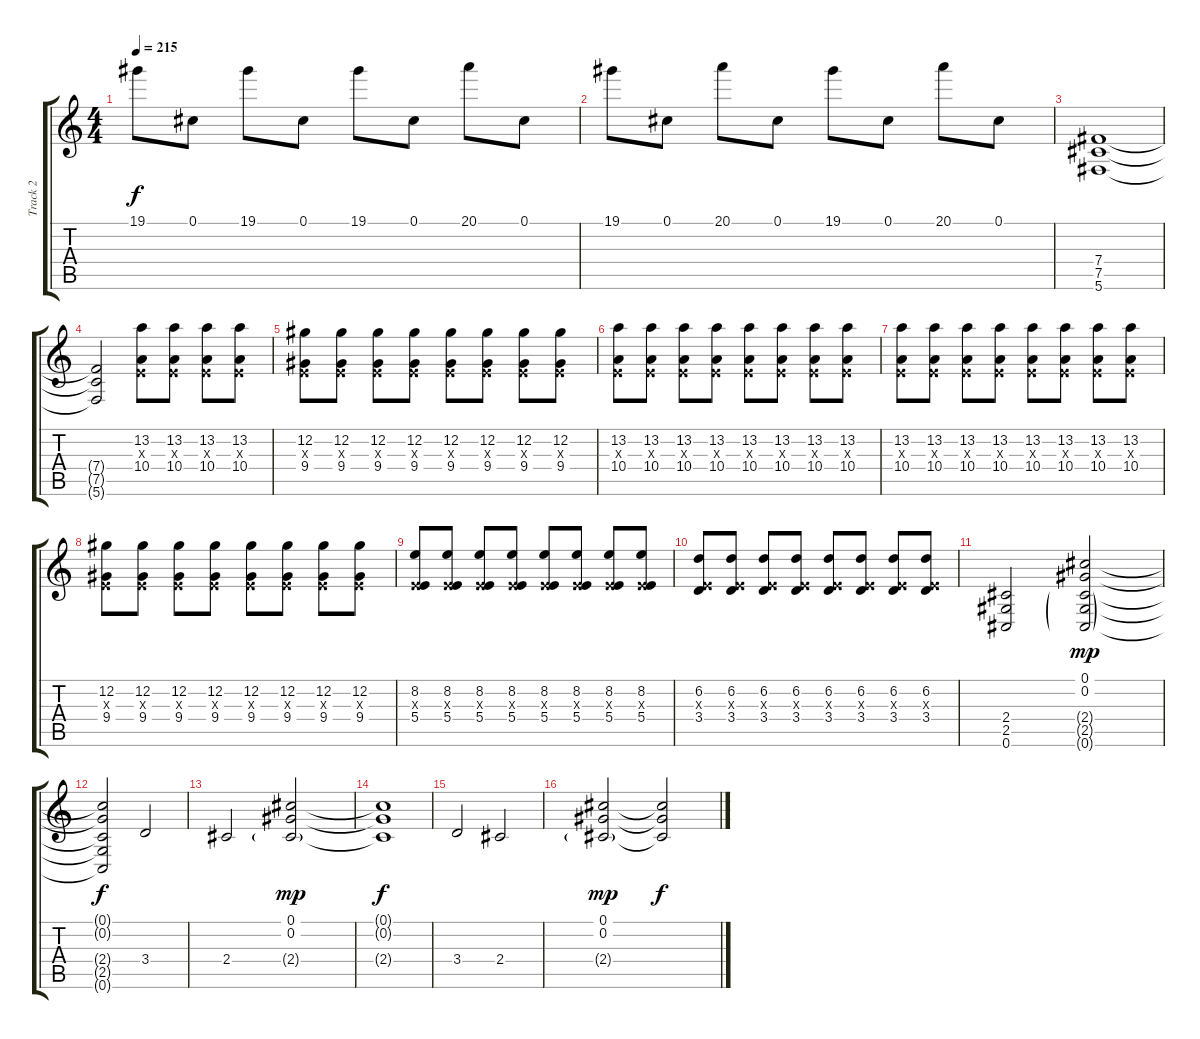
\track ("Track 2" "Track 2") {instrument distortionguitar}
\staff {score tabs}
\tuning (Db4 Ab3 E3 B2 Gb2 Db2) {hide}
\ts (4 4)
\tempo 215
\clef g2
\ks c
19.1.8{dy f} 0.1.8 19.1.8 0.1.8 19.1.8 0.1.8 20.1.8 0.1.8 |
19.1.8 0.1.8 20.1.8 0.1.8 19.1.8 0.1.8 20.1.8 0.1.8 |
(7.4 7.5 5.6).1 |
(7.4{t} 7.5{t} 5.6{t}).2 (13.2 0.3{x} 10.4).8 (13.2 0.3{x} 10.4).8 (13.2 0.3{x} 10.4).8 (13.2 0.3{x} 10.4).8 |
(12.2 0.3{x} 9.4).8 (12.2 0.3{x} 9.4).8 (12.2 0.3{x} 9.4).8 (12.2 0.3{x} 9.4).8 (12.2 0.3{x} 9.4).8 (12.2 0.3{x} 9.4).8 (12.2 0.3{x} 9.4).8 (12.2 0.3{x} 9.4).8 |
(13.2 0.3{x} 10.4).8 (13.2 0.3{x} 10.4).8 (13.2 0.3{x} 10.4).8 (13.2 0.3{x} 10.4).8 (13.2 0.3{x} 10.4).8 (13.2 0.3{x} 10.4).8 (13.2 0.3{x} 10.4).8 (13.2 0.3{x} 10.4).8 |
(13.2 0.3{x} 10.4).8 (13.2 0.3{x} 10.4).8 (13.2 0.3{x} 10.4).8 (13.2 0.3{x} 10.4).8 (13.2 0.3{x} 10.4).8 (13.2 0.3{x} 10.4).8 (13.2 0.3{x} 10.4).8 (13.2 0.3{x} 10.4).8 |
(12.2 0.3{x} 9.4).8 (12.2 0.3{x} 9.4).8 (12.2 0.3{x} 9.4).8 (12.2 0.3{x} 9.4).8 (12.2 0.3{x} 9.4).8 (12.2 0.3{x} 9.4).8 (12.2 0.3{x} 9.4).8 (12.2 0.3{x} 9.4).8 |
(8.2 0.3{x} 5.4).8 (8.2 0.3{x} 5.4).8 (8.2 0.3{x} 5.4).8 (8.2 0.3{x} 5.4).8 (8.2 0.3{x} 5.4).8 (8.2 0.3{x} 5.4).8 (8.2 0.3{x} 5.4).8 (8.2 0.3{x} 5.4).8 |
(6.2 0.3{x} 3.4).8 (6.2 0.3{x} 3.4).8 (6.2 0.3{x} 3.4).8 (6.2 0.3{x} 3.4).8 (6.2 0.3{x} 3.4).8 (6.2 0.3{x} 3.4).8 (6.2 0.3{x} 3.4).8 (6.2 0.3{x} 3.4).8 |
(2.4 2.5 0.6).2 (0.1 0.2 2.4{g} 2.5{g} 0.6{g}).2{dy mp} |
(0.1{t} 0.2{t} 2.4{t} 2.5{t} 0.6{t}).2{dy f} 3.4.2 |
2.4.2 (0.1 0.2 2.4{g}).2{dy mp} |
(0.1{t} 0.2{t} 2.4{t}).1{dy f} |
3.4.2 2.4.2 |
(0.1 0.2 2.4{g}).2{dy mp} (0.1{t} 0.2{t} 2.4{t}).2{dy f}
